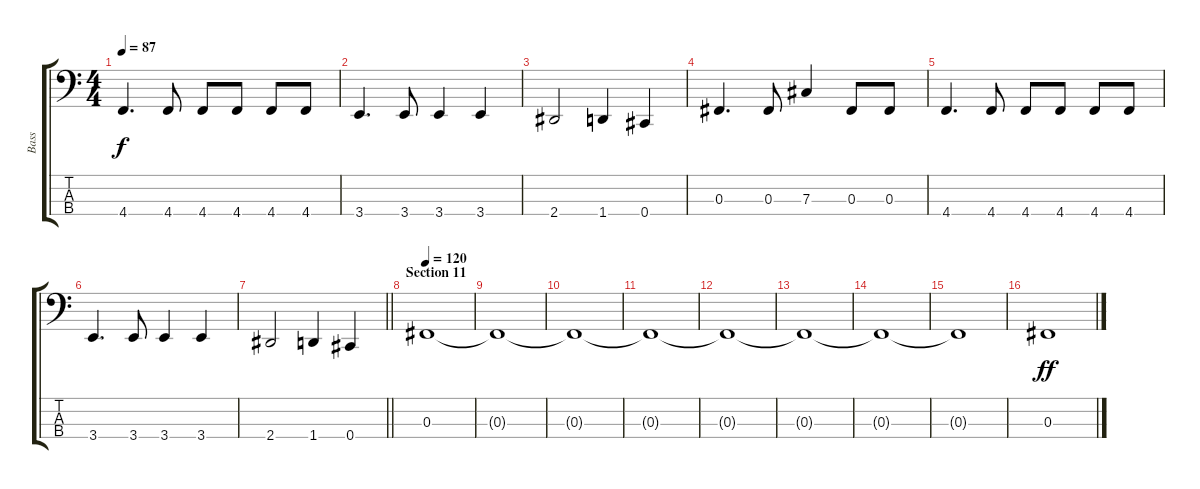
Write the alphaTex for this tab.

\track ("Bass" "Bass") {instrument electricbassfinger}
\staff {score tabs}
\tuning (E2 B1 Gb1 Db1) {hide}
\ts (4 4)
\tempo 87
\clef f4
\ks c
4.4.4{d dy f} 4.4.8 4.4.8 4.4.8 4.4.8 4.4.8 |
3.4.4{d} 3.4.8 3.4.4 3.4.4 |
2.4.2 1.4.4 0.4.4 |
0.3.4{d} 0.3.8 7.3.4 0.3.8 0.3.8 |
4.4.4{d} 4.4.8 4.4.8 4.4.8 4.4.8 4.4.8 |
3.4.4{d} 3.4.8 3.4.4 3.4.4 |
\barLineRight lightlight
2.4.2 1.4.4 0.4.4 |
\section ("" "Section 11")
\tempo 120
0.3.1 |
0.3{t}.1 |
0.3{t}.1 |
0.3{t}.1 |
0.3{t}.1 |
0.3{t}.1 |
0.3{t}.1 |
0.3{t}.1 |
0.3.1{dy ff}
